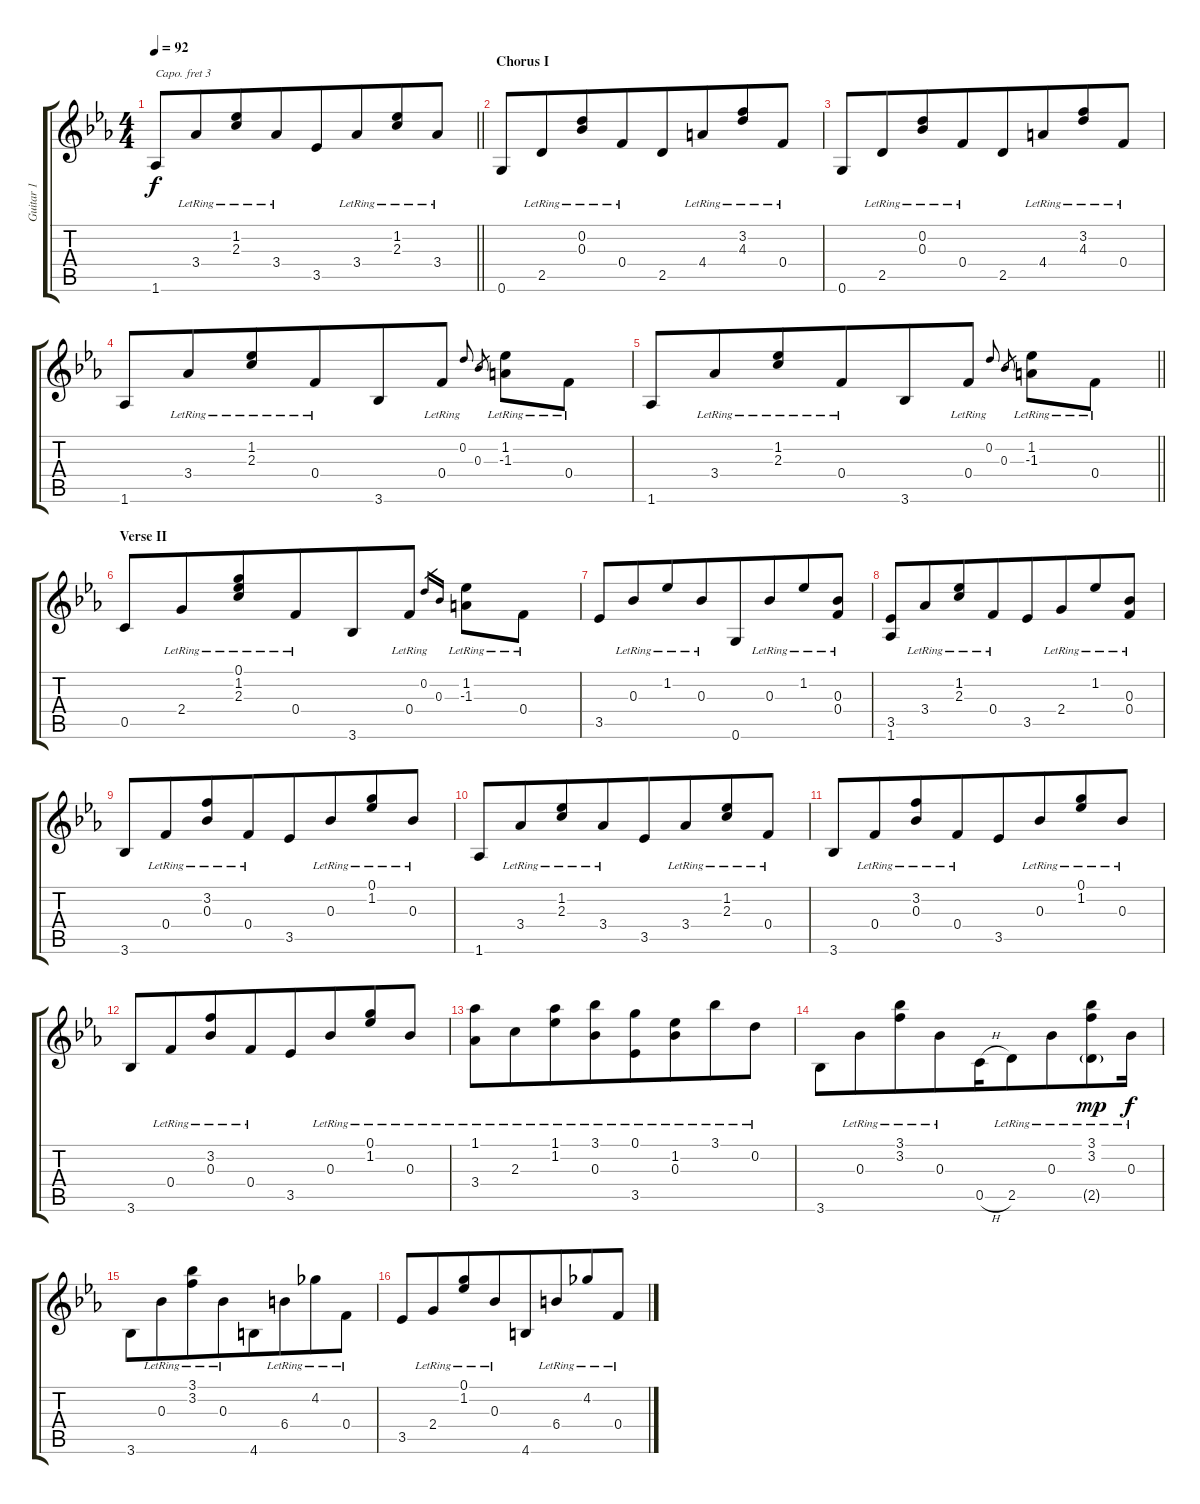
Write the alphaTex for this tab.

\track ("Guitar 1" "Guitar 1") {instrument acousticguitarsteel}
\staff {score tabs}
\capo 3
\tuning (E4 B3 G3 D3 A2 E2) {hide}
\ts (4 4)
\tempo 92
\clef g2
\barLineRight lightlight
\ks eb
1.6.8{dy f} 3.4{lr}.8{beam merge} (1.2{lr} 2.3{lr}).8 3.4{lr}.8{beam merge} 3.5.8 3.4{lr}.8{beam merge} (1.2{lr} 2.3{lr}).8 3.4{lr}.8 |
\section ("" "Chorus I")
0.6.8 2.5{lr}.8{beam merge} (0.2{lr} 0.3{lr}).8 0.4{lr}.8{beam merge} 2.5.8 4.4{lr}.8{beam merge} (3.2{lr} 4.3{lr}).8 0.4{lr}.8 |
0.6.8 2.5{lr}.8{beam merge} (0.2{lr} 0.3{lr}).8 0.4{lr}.8{beam merge} 2.5.8 4.4{lr}.8{beam merge} (3.2{lr} 4.3{lr}).8 0.4{lr}.8 |
1.6.8 3.4{lr}.8{beam merge} (1.2{lr} 2.3{lr}).8 0.4{lr}.8{beam merge} 3.6.8 0.4{lr}.8 0.2.16{gr onbeat} 0.3.16{gr beam merge} (1.2{lr} -1.3).8 0.4{lr}.8 |
\barLineRight lightlight
1.6.8 3.4{lr}.8{beam merge} (1.2{lr} 2.3{lr}).8 0.4{lr}.8{beam merge} 3.6.8 0.4{lr}.8 0.2.16{gr onbeat} 0.3.16{gr beam merge} (1.2{lr} -1.3).8 0.4{lr}.8 |
\section ("" "Verse II")
0.5.8 2.4{lr}.8{beam merge} (0.1{lr} 1.2{lr} 2.3{lr}).8 0.4{lr}.8{beam merge} 3.6.8 0.4{lr}.8 0.2.16{gr} 0.3.16{gr beam merge} (1.2{lr} -1.3).8 0.4{lr}.8 |
3.5.8 0.3{lr}.8{beam merge} 1.2{lr}.8 0.3{lr}.8{beam merge} 0.6.8 0.3{lr}.8{beam merge} 1.2{lr}.8 (0.3{lr} 0.4{lr}).8 |
(3.5 1.6).8 3.4{lr}.8{beam merge} (1.2{lr} 2.3{lr}).8 0.4{lr}.8{beam merge} 3.5.8 2.4{lr}.8{beam merge} 1.2{lr}.8 (0.3{lr} 0.4{lr}).8 |
3.6.8 0.4{lr}.8{beam merge} (3.2{lr} 0.3{lr}).8 0.4{lr}.8{beam merge} 3.5.8 0.3{lr}.8{beam merge} (0.1{lr} 1.2{lr}).8 0.3{lr}.8 |
1.6.8 3.4{lr}.8{beam merge} (1.2{lr} 2.3{lr}).8 3.4{lr}.8{beam merge} 3.5.8 3.4{lr}.8{beam merge} (1.2{lr} 2.3{lr}).8 0.4{lr}.8 |
3.6.8 0.4{lr}.8{beam merge} (3.2{lr} 0.3{lr}).8 0.4{lr}.8{beam merge} 3.5.8 0.3{lr}.8{beam merge} (0.1{lr} 1.2{lr}).8 0.3{lr}.8 |
3.6.8 0.4{lr}.8{beam merge} (3.2{lr} 0.3{lr}).8 0.4{lr}.8{beam merge} 3.5.8 0.3{lr}.8{beam merge} (0.1{lr} 1.2{lr}).8 0.3{lr}.8 |
(1.1{lr} 3.4{lr}).8 2.3{lr}.8{beam merge} (1.1{lr} 1.2{lr}).8 (3.1{lr} 0.3{lr}).8{beam merge} (0.1{lr} 3.5{lr}).8 (1.2{lr} 0.3{lr}).8{beam merge} 3.1{lr}.8 0.2{lr}.8 |
3.6.8 0.3{lr}.8{beam merge} (3.1{lr} 3.2{lr}).8 0.3{lr}.8{beam merge} 0.5{h}.16 2.5{lr}.8 0.3{lr}.8{beam merge} (3.1{lr} 3.2{lr} 2.5{g lr}).8{dy mp} 0.3{lr}.16{dy f} |
3.6.8 0.3{lr}.8{beam merge} (3.1{lr} 3.2{lr}).8 0.3{lr}.8{beam merge} 4.6.8 6.4{lr}.8{beam merge} 4.2{lr}.8 0.4{lr}.8 |
3.5.8 2.4{lr}.8{beam merge} (0.1{lr} 1.2{lr}).8 0.3{lr}.8{beam merge} 4.6.8 6.4{lr}.8{beam merge} 4.2{lr}.8 0.4{lr}.8
